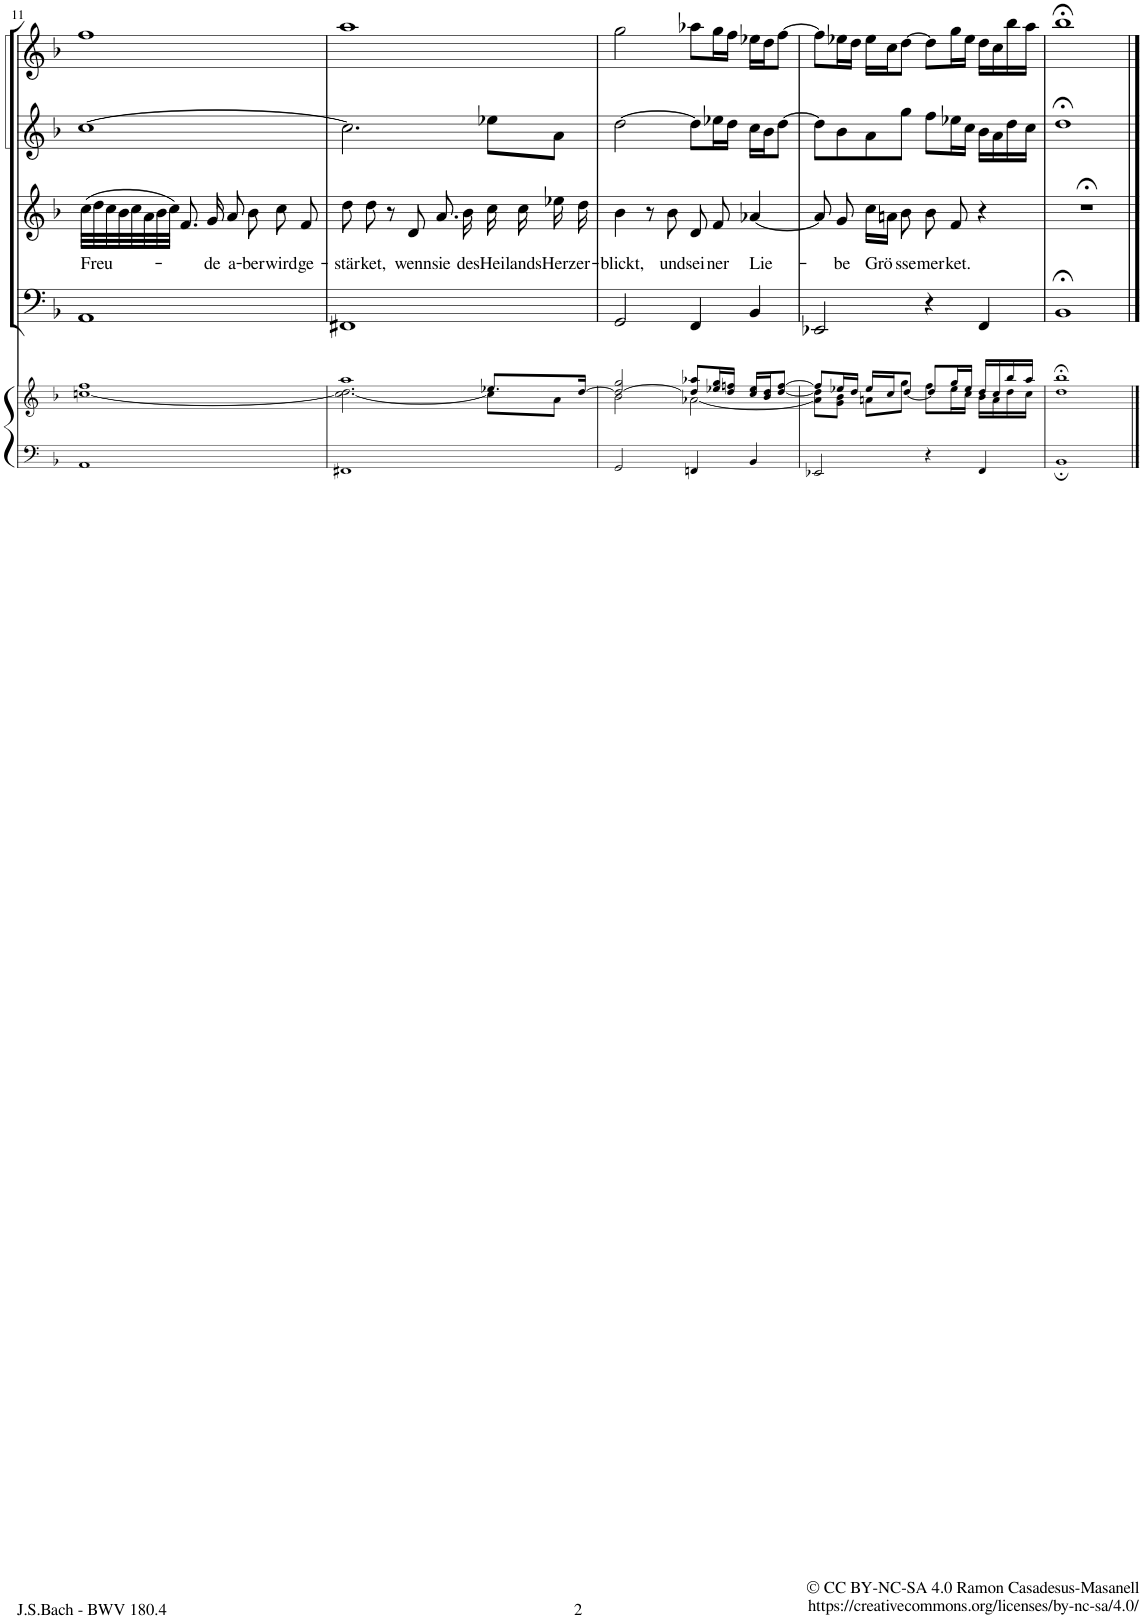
**kern	**kern	**kern	**kern	**text	**kern	**kern
*part5	*part5	*part4	*part3	*part3	*part2	*part1
*staff6	*staff5	*staff4	*staff3	*staff3	*staff2	*staff1
*I"Piano reduction	*	*I"Continuo	*I"Alto	*	*I"Flauto II	*I"Flauto I
*I'Pno	*	*	*	*	*I'Fl	*I'Fl
!!LO:PB:g=z
*clefF4	*clefG2	*clefF4	*clefG2	*	*clefG2	*clefG2
*k[b-]	*k[b-]	*k[b-]	*k[b-]	*	*k[b-]	*k[b-]
*M4/4	*M4/4	*M4/4	*M4/4	*	*M4/4	*M4/4
*met(c)	*met(c)	*met(c)	*met(c)	*	*met(c)	*met(c)
=11	=11	=11	=11	=11	=11	=11
*	*^	*	*	*	*	*
!	!	!	!	!	!LO:LY:b	!	!
1AA	1ff	[1ccn	1AA	(32cc\LLL	Freu-	[1cc	1ff
.	.	.	.	32dd\	.	.	.
.	.	.	.	32cc\	.	.	.
.	.	.	.	32b-\	.	.	.
.	.	.	.	32cc\	.	.	.
.	.	.	.	32a\	.	.	.
.	.	.	.	32b-\	.	.	.
.	.	.	.	32cc\JJJ)	.	.	.
.	.	.	.	8.f/	.	.	.
!	!	!	!	!	!LO:LY:b	!	!
.	.	.	.	16g/	-de	.	.
!	!	!	!	!	!LO:LY:b	!	!
.	.	.	.	8a/	a-	.	.
!	!	!	!	!	!LO:LY:b	!	!
.	.	.	.	8b-\	-ber	.	.
!	!	!	!	!	!LO:LY:b	!	!
.	.	.	.	8cc\	wird	.	.
!	!	!	!	!	!LO:LY:b	!	!
.	.	.	.	8f/	ge-	.	.
=12	=12	=12	=12	=12	=12	=12	=12
*	*	*^	*	*	*	*	*
!	!	!	!	!	!	!LO:LY:b	!	!
1FF#X	1aa	2.cc\_ 2.dd\	2.ryy	1FF#X	8dd\	-stär-	2.cc\]	1aa
!	!	!	!	!	!	!LO:LY:b	!	!
.	.	.	.	.	8dd\	-ket,	.	.
.	.	.	.	.	8r	.	.	.
!	!	!	!	!	!	!LO:LY:b	!	!
.	.	.	.	.	8d/	wenn	.	.
!	!	!	!	!	!	!LO:LY:b	!	!
.	.	.	.	.	8.a/	sie	.	.
!	!	!	!	!	!	!LO:LY:b	!	!
.	.	.	.	.	16b-\	des	.	.
!	!	!	!	!	!	!LO:LY:b	!	!
.	.	8cc\L]	8.ee-X/L	.	16cc\	Hei-	8ee-X\L	.
!	!	!	!	!	!	!LO:LY:b	!	!
.	.	.	.	.	16cc\	-lands	.	.
!	!	!	!	!	!	!LO:LY:b	!	!
.	.	8a\J	.	.	16ee-X\	Herz	8a\J	.
!	!	!	!	!	!	!LO:LY:b	!	!
.	.	.	[16dd/Jk	.	16dd\	er-	.	.
=13	=13	=13	=13	=13	=13	=13	=13	=13
!	!	!	!	!	!	!LO:LY:b	!	!
*	*	*v	*v	*	*	*	*	*
2GG/	2dd/_ 2gg/	2b-\	2GG/	4b-\	-blickt,	[2dd\	2gg\
.	.	.	.	8r	.	.	.
!	!	!	!	!	!LO:LY:b	!	!
.	.	.	.	8b-\	und	.	.
!	!	!	!	!	!LO:LY:b	!	!
4FFn/	8dd/] 8aa-X/L	[2a-X\	4FF/	8d/	sei-	8dd\L]	8aa-X\L
!	!	!	!	!	!LO:LY:b	!	!
.	16ee-X/ 16gg/L	.	.	8f/	-ner	16ee-X\L	16gg\L
.	16dd/ 16ffn/JJ	.	.	.	.	16dd\JJ	16ff\JJ
!	!	!	!	!	!LO:LY:b	!	!
4BB-/	16cc/ 16ee-/LL	.	4BB-/	[4a-X/	Lie-	16cc\LL	16ee-X\LL
.	16b-/ 16dd/J	.	.	.	.	16b-\J	16dd\J
.	[<8dd/ [8ff/J	.	.	.	.	[8dd\J	[8ff\J
=14	=14	=14	=14	=14	=14	=14	=14
2EE-X/	8ff/L]	8a-\] 8dd\]L	2EE-X/	8a-/]	.	8dd\L]	8ff\L]
!	!	!	!	!	!LO:LY:b	!	!
.	16ee-X/L	8g\ 8b-\J	.	8g/	-be	8b-\	16ee-X\L
.	16dd/JJ	.	.	.	.	.	16dd\JJ
!	!	!	!	!	!LO:LY:b	!	!
.	16ee-/LL	8an\L	.	16cc\LL	Grö-	8a\	16ee-\LL
.	16cc/J	.	.	16an\JJ	.	.	16cc\J
!	!	!	!	!	!LO:LY:b	!	!
.	[<8dd/J	8gg\J	.	8b-\	-sse	8gg\J	[8dd\J
!	!	!	!	!	!LO:LY:b	!	!
4r	8dd/L]	8ff\L	4r	8b-\	mer-	8ff\L	8dd\L]
!	!	!	!	!	!LO:LY:b	!	!
.	16gg/L	16ee-\L	.	8f/	-ket.	16ee-X\L	16gg\L
.	16ee-/JJ	16cc\JJ	.	.	.	16cc\JJ	16ee-\JJ
4FF/	16dd/LL	16b-\LL	4FF/	4r	.	16b-\LL	16dd\LL
.	16cc/	16a\	.	.	.	16a\	16cc\
.	16bb-/	16dd\	.	.	.	16dd\	16bb-\
.	16aa/JJ	16cc\JJ	.	.	.	16cc\JJ	16aa\JJ
=15	=15	=15	=15	=15	=15	=15	=15
1BB-;	1bb-;<	1dd	1BB-;<	1r;<	.	1dd;<	1bb-;<
*	*v	*v	*	*	*	*	*
==	==	==	==	==	==	==
*-	*-	*-	*-	*-	*-	*-
